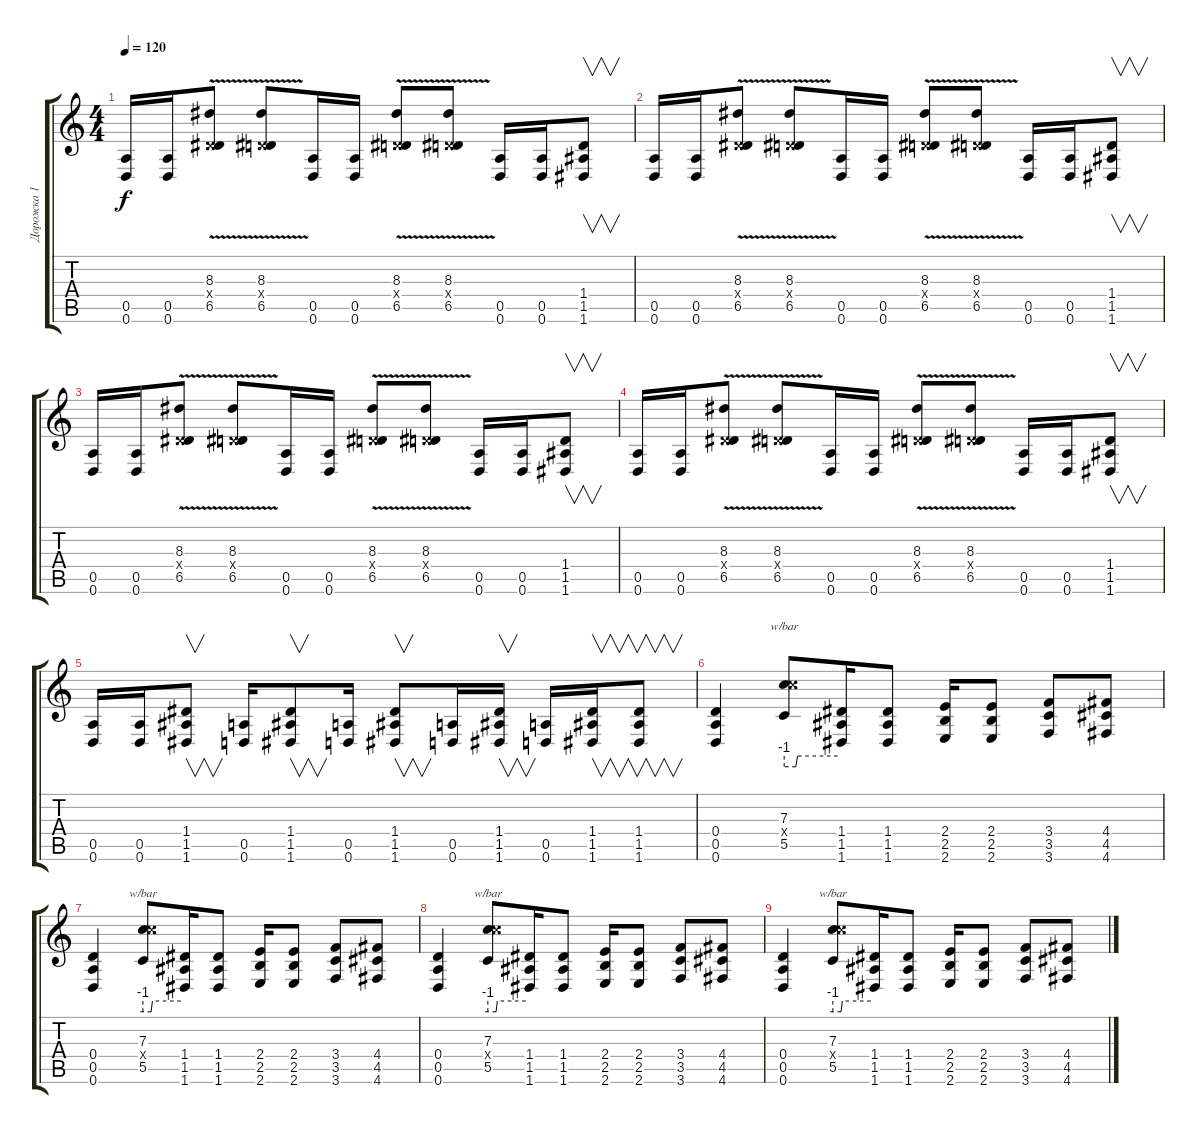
\track ("Дорожка 1" "Дорожка 1") {instrument distortionguitar}
\staff {score tabs}
\tuning (E4 B3 G3 D3 A2 D2) {hide}
\ts (4 4)
\tempo 120
\clef g2
\ks c
(0.5 0.6).16{dy f} (0.5 0.6).16 (8.3{v} 0.4{x} 6.5{v}).8 (8.3{v} 0.4{x} 6.5{v}).8 (0.5 0.6).16 (0.5 0.6).16 (8.3{v} 0.4{x} 6.5{v}).8 (8.3{v} 0.4{x} 6.5{v}).8 (0.5 0.6).16 (0.5 0.6).16 (1.4 1.5 1.6).8{v} |
(0.5 0.6).16 (0.5 0.6).16 (8.3{v} 0.4{x} 6.5{v}).8 (8.3{v} 0.4{x} 6.5{v}).8 (0.5 0.6).16 (0.5 0.6).16 (8.3{v} 0.4{x} 6.5{v}).8 (8.3{v} 0.4{x} 6.5{v}).8 (0.5 0.6).16 (0.5 0.6).16 (1.4 1.5 1.6).8{v} |
(0.5 0.6).16 (0.5 0.6).16 (8.3{v} 0.4{x} 6.5{v}).8 (8.3{v} 0.4{x} 6.5{v}).8 (0.5 0.6).16 (0.5 0.6).16 (8.3{v} 0.4{x} 6.5{v}).8 (8.3{v} 0.4{x} 6.5{v}).8 (0.5 0.6).16 (0.5 0.6).16 (1.4 1.5 1.6).8{v} |
(0.5 0.6).16 (0.5 0.6).16 (8.3{v} 0.4{x} 6.5{v}).8 (8.3{v} 0.4{x} 6.5{v}).8 (0.5 0.6).16 (0.5 0.6).16 (8.3{v} 0.4{x} 6.5{v}).8 (8.3{v} 0.4{x} 6.5{v}).8 (0.5 0.6).16 (0.5 0.6).16 (1.4 1.5 1.6).8{v} |
(0.5 0.6).16 (0.5 0.6).16 (1.4 1.5 1.6).8{v} (0.5 0.6).16 (1.4 1.5 1.6).8{v} (0.5 0.6).16 (1.4 1.5 1.6).8{v} (0.5 0.6).16 (1.4 1.5 1.6).16{v} (0.5 0.6).16 (1.4 1.5 1.6).16{v} (1.4 1.5 1.6).8{v} |
(0.4 0.5 0.6).4 (7.3 12.4{x} 5.5).8{tbe (custom default 0 -4 13 -4 15 0 60 0)} (1.4 1.5 1.6).16 (1.4 1.5 1.6).8 (2.4 2.5 2.6).16 (2.4 2.5 2.6).8 (3.4 3.5 3.6).8 (4.4 4.5 4.6).8 |
(0.4 0.5 0.6).4 (7.3 12.4{x} 5.5).8{tbe (custom default 0 -4 13 -4 15 0 60 0)} (1.4 1.5 1.6).16 (1.4 1.5 1.6).8 (2.4 2.5 2.6).16 (2.4 2.5 2.6).8 (3.4 3.5 3.6).8 (4.4 4.5 4.6).8 |
(0.4 0.5 0.6).4 (7.3 12.4{x} 5.5).8{tbe (custom default 0 -4 13 -4 15 0 60 0)} (1.4 1.5 1.6).16 (1.4 1.5 1.6).8 (2.4 2.5 2.6).16 (2.4 2.5 2.6).8 (3.4 3.5 3.6).8 (4.4 4.5 4.6).8 |
(0.4 0.5 0.6).4 (7.3 12.4{x} 5.5).8{tbe (custom default 0 -4 13 -4 15 0 60 0)} (1.4 1.5 1.6).16 (1.4 1.5 1.6).8 (2.4 2.5 2.6).16 (2.4 2.5 2.6).8 (3.4 3.5 3.6).8 (4.4 4.5 4.6).8
